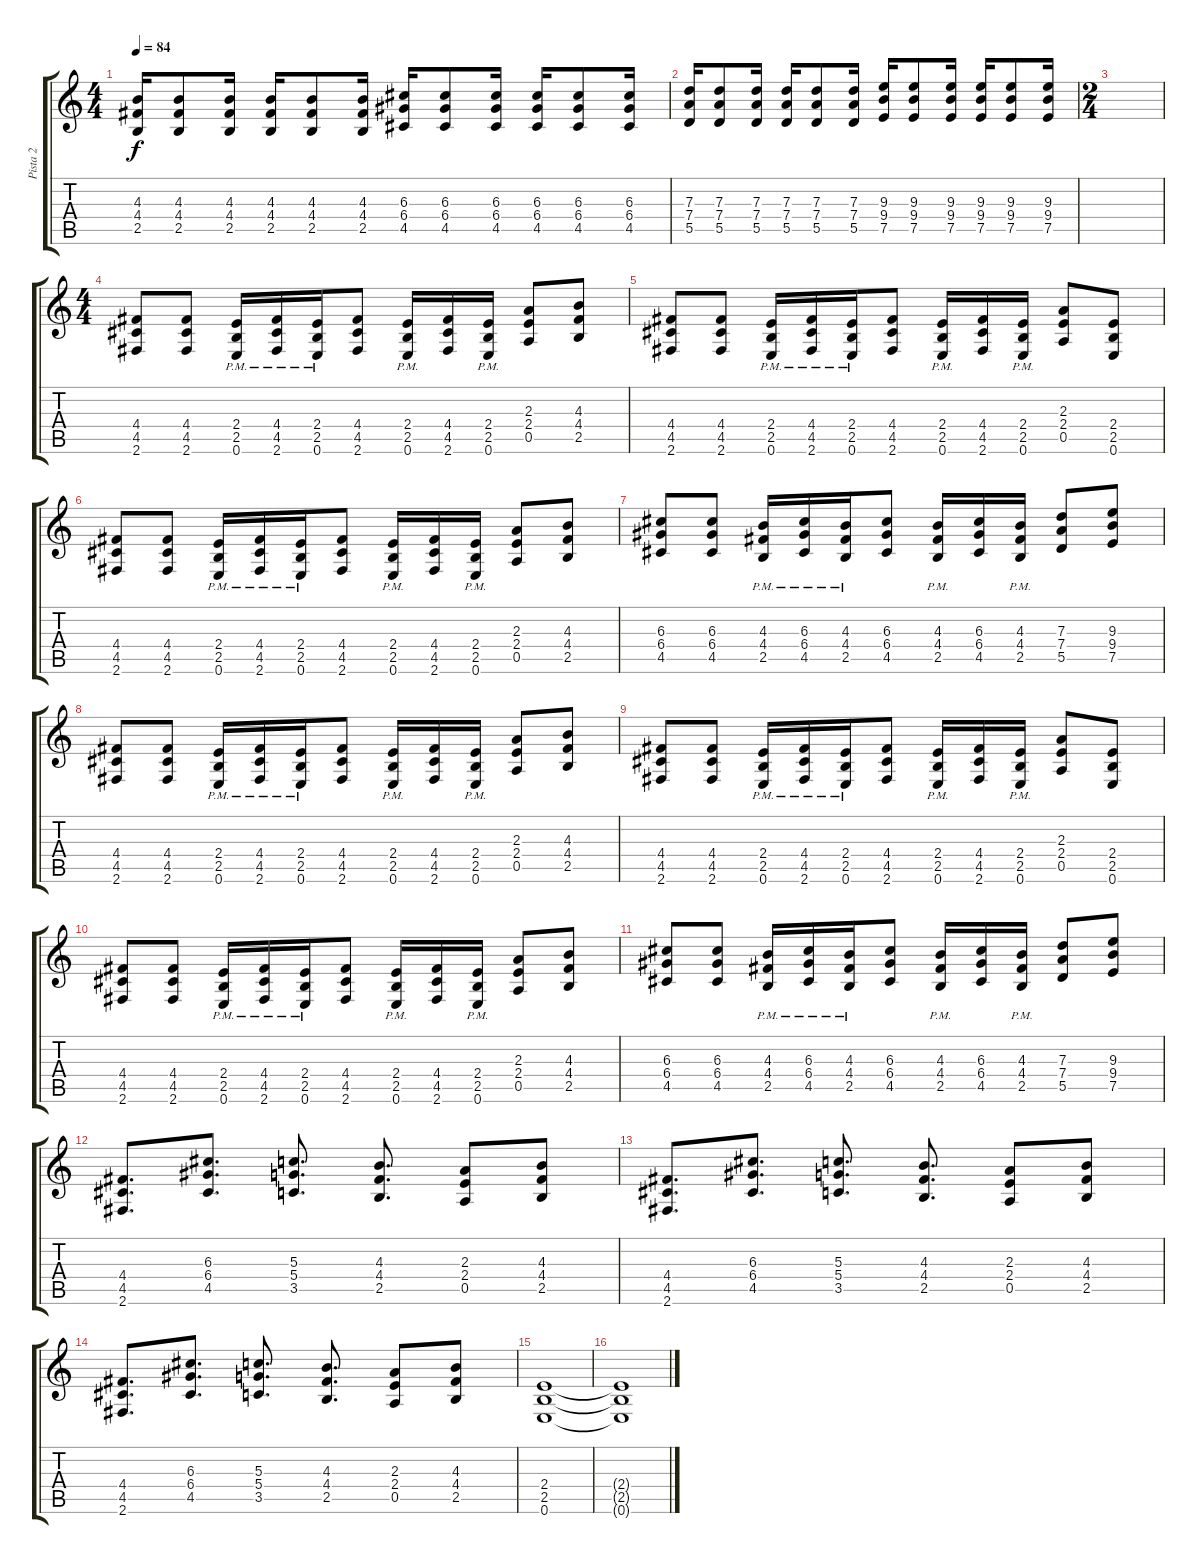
\track ("Pista 2" "Pista 2") {instrument distortionguitar}
\staff {score tabs}
\tuning (E4 B3 G3 D3 A2 E2) {hide}
\ts (4 4)
\tempo 84
\clef g2
\ks c
(4.3 4.4 2.5).16{dy f} (4.3 4.4 2.5).8 (4.3 4.4 2.5).16 (4.3 4.4 2.5).16 (4.3 4.4 2.5).8 (4.3 4.4 2.5).16 (6.3 6.4 4.5).16 (6.3 6.4 4.5).8 (6.3 6.4 4.5).16 (6.3 6.4 4.5).16 (6.3 6.4 4.5).8 (6.3 6.4 4.5).16 |
(7.3 7.4 5.5).16 (7.3 7.4 5.5).8 (7.3 7.4 5.5).16 (7.3 7.4 5.5).16 (7.3 7.4 5.5).8 (7.3 7.4 5.5).16 (9.3 9.4 7.5).16 (9.3 9.4 7.5).8 (9.3 9.4 7.5).16 (9.3 9.4 7.5).16 (9.3 9.4 7.5).8 (9.3 9.4 7.5).16 |
\ts (2 4)
|
\ts (4 4)
(4.4 4.5 2.6).8 (4.4 4.5 2.6).8 (2.4{pm} 2.5{pm} 0.6{pm}).16 (4.4{pm} 4.5{pm} 2.6{pm}).16 (2.4{pm} 2.5{pm} 0.6{pm}).16 (4.4 4.5 2.6).8 (2.4{pm} 2.5{pm} 0.6{pm}).16 (4.4 4.5 2.6).16 (2.4{pm} 2.5{pm} 0.6{pm}).16 (2.3 2.4 0.5).8 (4.3 4.4 2.5).8 |
(4.4 4.5 2.6).8 (4.4 4.5 2.6).8 (2.4{pm} 2.5{pm} 0.6{pm}).16 (4.4{pm} 4.5{pm} 2.6{pm}).16 (2.4{pm} 2.5{pm} 0.6{pm}).16 (4.4 4.5 2.6).8 (2.4{pm} 2.5{pm} 0.6{pm}).16 (4.4 4.5 2.6).16 (2.4{pm} 2.5{pm} 0.6{pm}).16 (2.3 2.4 0.5).8 (2.4 2.5 0.6).8 |
(4.4 4.5 2.6).8 (4.4 4.5 2.6).8 (2.4{pm} 2.5{pm} 0.6{pm}).16 (4.4{pm} 4.5{pm} 2.6{pm}).16 (2.4{pm} 2.5{pm} 0.6{pm}).16 (4.4 4.5 2.6).8 (2.4{pm} 2.5{pm} 0.6{pm}).16 (4.4 4.5 2.6).16 (2.4{pm} 2.5{pm} 0.6{pm}).16 (2.3 2.4 0.5).8 (4.3 4.4 2.5).8 |
(6.3 6.4 4.5).8 (6.3 6.4 4.5).8 (4.3{pm} 4.4{pm} 2.5{pm}).16 (6.3{pm} 6.4{pm} 4.5{pm}).16 (4.3{pm} 4.4{pm} 2.5{pm}).16 (6.3 6.4 4.5).8 (4.3{pm} 4.4{pm} 2.5{pm}).16 (6.3 6.4 4.5).16 (4.3{pm} 4.4{pm} 2.5{pm}).16 (7.3 7.4 5.5).8 (9.3 9.4 7.5).8 |
(4.4 4.5 2.6).8 (4.4 4.5 2.6).8 (2.4{pm} 2.5{pm} 0.6{pm}).16 (4.4{pm} 4.5{pm} 2.6{pm}).16 (2.4{pm} 2.5{pm} 0.6{pm}).16 (4.4 4.5 2.6).8 (2.4{pm} 2.5{pm} 0.6{pm}).16 (4.4 4.5 2.6).16 (2.4{pm} 2.5{pm} 0.6{pm}).16 (2.3 2.4 0.5).8 (4.3 4.4 2.5).8 |
(4.4 4.5 2.6).8 (4.4 4.5 2.6).8 (2.4{pm} 2.5{pm} 0.6{pm}).16 (4.4{pm} 4.5{pm} 2.6{pm}).16 (2.4{pm} 2.5{pm} 0.6{pm}).16 (4.4 4.5 2.6).8 (2.4{pm} 2.5{pm} 0.6{pm}).16 (4.4 4.5 2.6).16 (2.4{pm} 2.5{pm} 0.6{pm}).16 (2.3 2.4 0.5).8 (2.4 2.5 0.6).8 |
(4.4 4.5 2.6).8 (4.4 4.5 2.6).8 (2.4{pm} 2.5{pm} 0.6{pm}).16 (4.4{pm} 4.5{pm} 2.6{pm}).16 (2.4{pm} 2.5{pm} 0.6{pm}).16 (4.4 4.5 2.6).8 (2.4{pm} 2.5{pm} 0.6{pm}).16 (4.4 4.5 2.6).16 (2.4{pm} 2.5{pm} 0.6{pm}).16 (2.3 2.4 0.5).8 (4.3 4.4 2.5).8 |
(6.3 6.4 4.5).8 (6.3 6.4 4.5).8 (4.3{pm} 4.4{pm} 2.5{pm}).16 (6.3{pm} 6.4{pm} 4.5{pm}).16 (4.3{pm} 4.4{pm} 2.5{pm}).16 (6.3 6.4 4.5).8 (4.3{pm} 4.4{pm} 2.5{pm}).16 (6.3 6.4 4.5).16 (4.3{pm} 4.4{pm} 2.5{pm}).16 (7.3 7.4 5.5).8 (9.3 9.4 7.5).8 |
(4.4 4.5 2.6).8{d} (6.3 6.4 4.5).8{d} (5.3 5.4 3.5).8{d} (4.3 4.4 2.5).8{d} (2.3 2.4 0.5).8 (4.3 4.4 2.5).8 |
(4.4 4.5 2.6).8{d} (6.3 6.4 4.5).8{d} (5.3 5.4 3.5).8{d} (4.3 4.4 2.5).8{d} (2.3 2.4 0.5).8 (4.3 4.4 2.5).8 |
(4.4 4.5 2.6).8{d} (6.3 6.4 4.5).8{d} (5.3 5.4 3.5).8{d} (4.3 4.4 2.5).8{d} (2.3 2.4 0.5).8 (4.3 4.4 2.5).8 |
(2.4 2.5 0.6).1 |
(2.4{t} 2.5{t} 0.6{t}).1
